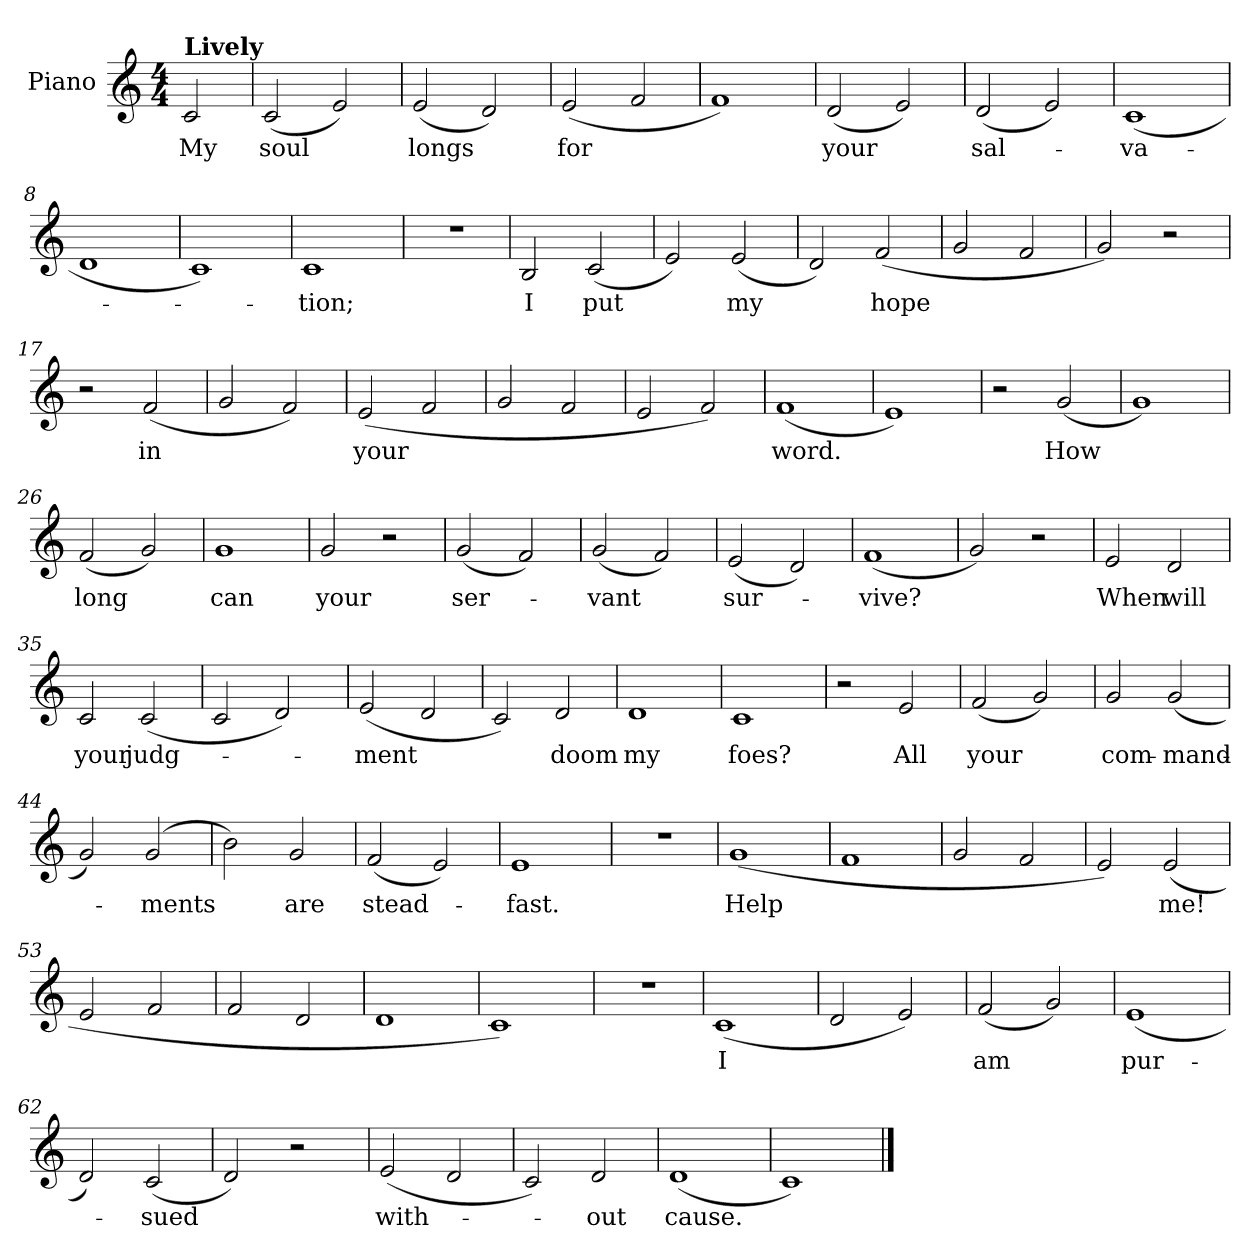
**kern	**text
*part1	*part1
*staff1	*staff1
*I"Piano	*
*I'Pno.	*
*clefG2	*
*k[]	*
*M4/4	*
*MM160	*
=	=
!LO:TX:a:B:t=Lively	!
!	!LO:LY:b
2c/	My
=1	=1
!	!LO:LY:b
(>2c/	soul
2e/)	.
=2	=2
!	!LO:LY:b
(<2e/	longs
2d/)	.
=3	=3
!	!LO:LY:b
(>2e/	for
2f/	.
=4	=4
1f)	.
=5	=5
!	!LO:LY:b
(>2d/	your
2e/)	.
=6	=6
!	!LO:LY:b
(>2d/	sal-
2e/)	.
=7	=7
!	!LO:LY:b
(>1c	-va-
=8	=8
1d	.
=9	=9
1c)	.
=10	=10
!	!LO:LY:b
1c	-tion;
=11	=11
1r	.
=12	=12
!	!LO:LY:b
2B/	I
!	!LO:LY:b
(>2c/	put
=13	=13
2e/)	.
!	!LO:LY:b
(<2e/	my
=14	=14
2d/)	.
!	!LO:LY:b
(>2f/	hope
!!LO:LB:g=z
=15	=15
2g/	.
2f/	.
!!LO:LB:g=z
=16	=16
2g/)	.
2r	.
=17	=17
2r	.
!	!LO:LY:b
(>2f/	in
=18	=18
2g/	.
2f/)	.
=19	=19
!	!LO:LY:b
(>2e/	your
2f/	.
=20	=20
2g/	.
2f/	.
=21	=21
2e/	.
2f/)	.
=22	=22
!	!LO:LY:b
(<1f	word.
=23	=23
1e)	.
=24	=24
2r	.
!	!LO:LY:b
(<2g/	How
=25	=25
1g)	.
=26	=26
!	!LO:LY:b
(>2f/	long
2g/)	.
=27	=27
!	!LO:LY:b
1g	can
=28	=28
!	!LO:LY:b
2g/	your
2r	.
=29	=29
!	!LO:LY:b
(<2g/	ser-
2f/)	.
=30	=30
!	!LO:LY:b
(<2g/	-vant
2f/)	.
!!LO:LB:g=z
=31	=31
!	!LO:LY:b
(<2e/	sur-
2d/)	.
!!LO:LB:g=z
=32	=32
!	!LO:LY:b
(>1f	-vive?
=33	=33
2g/)	.
2r	.
=34	=34
!	!LO:LY:b
2e/	When
!	!LO:LY:b
2d/	will
=35	=35
!	!LO:LY:b
2c/	your
!	!LO:LY:b
(>2c/	judg-
=36	=36
2c/	.
2d/)	.
=37	=37
!	!LO:LY:b
(<2e/	-ment
2d/	.
=38	=38
2c/)	.
!	!LO:LY:b
2d/	doom
=39	=39
!	!LO:LY:b
1d	my
=40	=40
!	!LO:LY:b
1c	foes?
=41	=41
2r	.
!	!LO:LY:b
2e/	All
=42	=42
!	!LO:LY:b
(>2f/	your
2g/)	.
=43	=43
!	!LO:LY:b
2g/	com-
!	!LO:LY:b
(<2g/	-mand-
!!LO:LB:g=z
=44	=44
2g/)	.
!	!LO:LY:b
(>2g/	-ments
=45	=45
2b\)	.
!	!LO:LY:b
2g/	are
=46	=46
!	!LO:LY:b
(<2f/	stead-
2e/)	.
=47	=47
!	!LO:LY:b
1e	-fast.
=48	=48
1r	.
=49	=49
!	!LO:LY:b
(<1g	Help
=50	=50
1f	.
=51	=51
2g/	.
2f/	.
=52	=52
2e/)	.
!	!LO:LY:b
(>2e/	me!
=53	=53
2e/	.
2f/	.
=54	=54
2f/	.
2d/	.
=55	=55
1d	.
=56	=56
1c)	.
=57	=57
1r	.
=58	=58
!	!LO:LY:b
(>1c	I
=59	=59
2d/	.
2e/)	.
!!LO:LB:g=z
=60	=60
!	!LO:LY:b
(>2f/	am
2g/)	.
=61	=61
!	!LO:LY:b
(<1e	pur-
=62	=62
2d/)	.
!	!LO:LY:b
(>2c/	-sued
=63	=63
2d/)	.
2r	.
=64	=64
!	!LO:LY:b
(<2e/	with-
2d/	.
=65	=65
2c/)	.
!	!LO:LY:b
2d/	-out
=66	=66
!	!LO:LY:b
(<1d	cause.
=67	=67
1c)	.
==	==
*-	*-
